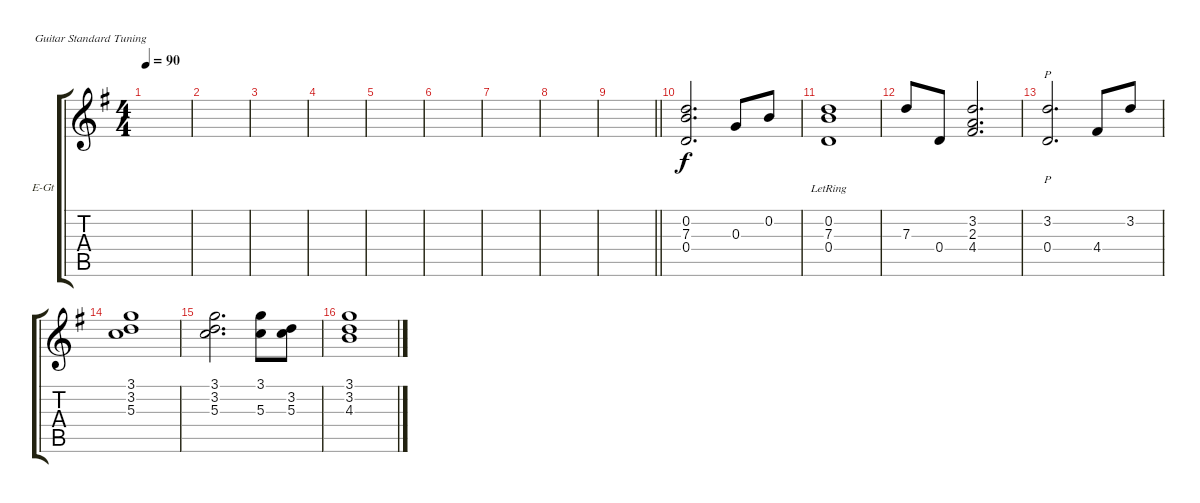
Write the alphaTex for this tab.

\defaultSystemsLayout 4
\bracketExtendMode groupsimilarinstruments
\firstSystemTrackNameOrientation horizontal
\otherSystemsTrackNameOrientation horizontal
\track ("Electric Guitar" "E-Gt") {instrument overdrivenguitar}
\staff {score tabs}
\tuning (E4 B3 G3 D3 A2 E2)
\ts (4 4)
\tempo 90
\clef g2
\scale
0.333333
\ks g
|
\scale
0.333333 |
\scale
0.333333 |
\scale
0.333333 |
\scale
0.333333 |
\scale
0.333333 |
\scale
0.333333 |
\scale
0.333333 |
\scale
0.333333
\barLineRight lightlight
|
\scale
0.333333 (0.4 0.2 7.3).2{d} 0.3.8 0.2.8 |
\scale
0.333333 (0.4{lr} 0.2{lr} 7.3{lr}).1 |
\scale
0.333333 7.3.8 0.4.8 (4.4 2.3 3.2).2{d} |
\scale
0.333333 (0.4 3.2).2{p d} 4.4.8 3.2.8 |
\scale
0.333333 (5.3 3.2 3.1).1 |
\scale
0.333333 (5.3 3.2 3.1).2{d} (5.3 3.1).8 (5.3 3.2).8 |
\scale
0.333333 (4.3 3.2 3.1).1
